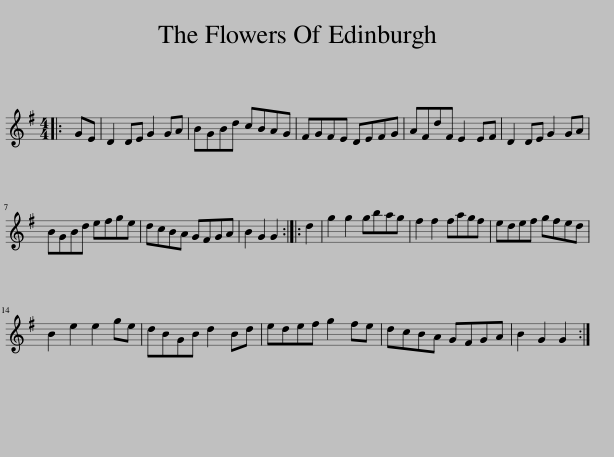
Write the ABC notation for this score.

X:1
L:1/8
M:4/4
I:linebreak $
K:G
V:1 treble
V:1
|: GE | D2 DE G2 GA | BGBd cBAG | FGFE DEFG | AFdF E2 EF | %5
 D2 DE G2 GA |$ BGBd efge | dcBA GFGA | B2 G2 G2 :: d2 | %10
 g2 g2 gbag | f2 f2 fagf | edef gfed |$ B2 e2 e2 ge | dBGB d2 Bd | %15
 edef g2 fe | dcBA GFGA | B2 G2 G2 :| %18
